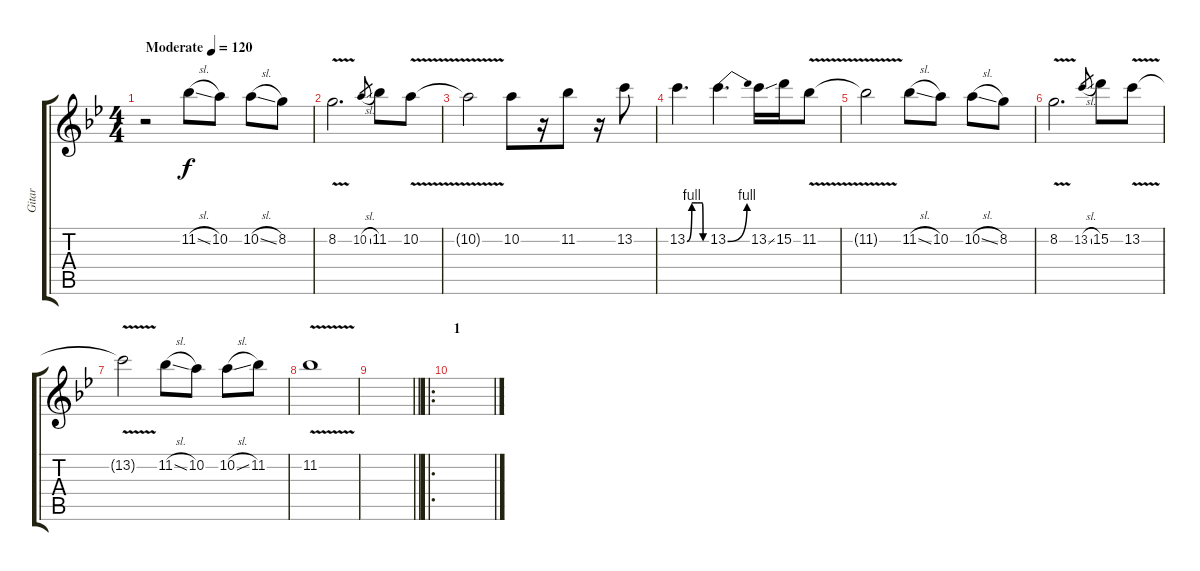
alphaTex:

\track ("Gitar" "Gitar") {instrument overdrivenguitar}
\staff {score tabs}
\tuning (E4 B3 G3 D3 A2 D2) {hide}
\ts (4 4)
\tempo (120 "Moderate")
\clef g2
\ks bb
r.2{dy f instrument overdrivenguitar} 11.2{sl}.8 10.2.8 10.2{sl}.8 8.2.8 |
8.2{v}.2{d} 10.2{sl}.8{gr} 11.2.8 10.2{v}.8 |
10.2{v t}.2 10.2.8 r.16 11.2.8 r.16 13.2.8 |
13.2{be (custom 0 0 15 4 34 4 43 4 48 4 50 0 60 0)}.4{d} 13.2{be (bend 0 0 60 4)}.4{d} 13.2{ss}.16 15.2.16 11.2{v}.8 |
11.2{t}.2 11.2{sl}.8 10.2.8 10.2{sl}.8 8.2.8 |
8.2{v}.2{d} 13.2{sl}.8{gr} 15.2.8 13.2{v}.8 |
13.2{v t}.2 11.2{sl}.8 10.2.8 10.2{sl}.8 11.2.8 |
11.2{v}.1 |
\barLineRight lightlight
|
\ro
\section ("" "1")
